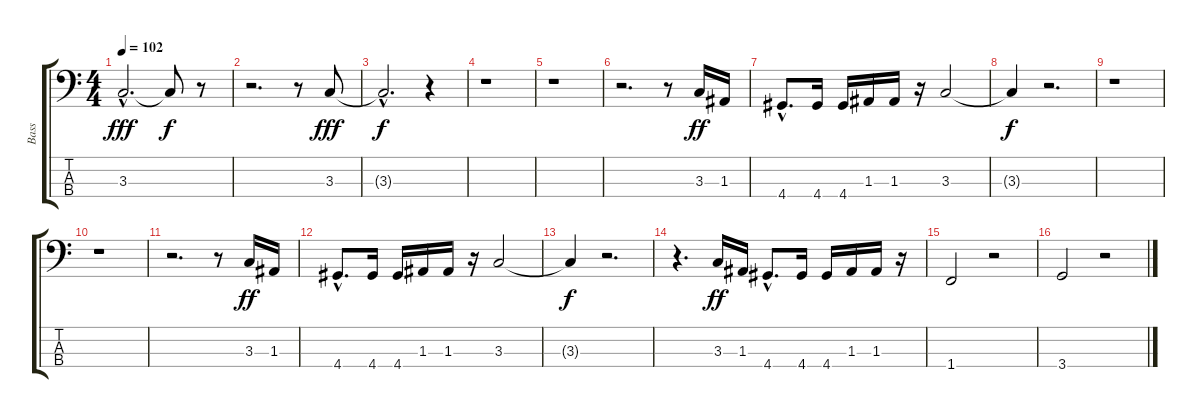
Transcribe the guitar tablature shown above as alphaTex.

\track ("Bass                " "Bass      ") {instrument electricbasspick}
\staff {score tabs}
\tuning (G2 D2 A1 E1) {hide}
\ts (4 4)
\tempo 102
\clef f4
\ks c
3.3{hac}.2{d dy fff instrument electricbasspick} 3.3{t}.8{dy f} r.8 |
r.2{d} r.8 3.3.8{dy fff} |
3.3{hac t}.2{d dy f} r.4 |
r.1 |
r.1 |
r.2{d} r.8 3.3.16{dy ff} 1.3.16 |
4.4{hac}.8{d} 4.4.16 4.4.16 1.3.16 1.3.16 r.16 3.3.2 |
3.3{t}.4{dy f} r.2{d} |
r.1 |
r.1 |
r.2{d} r.8 3.3.16{dy ff} 1.3.16 |
4.4{hac}.8{d} 4.4.16 4.4.16 1.3.16 1.3.16 r.16 3.3.2 |
3.3{t}.4{dy f} r.2{d} |
r.4{d} 3.3.16{dy ff} 1.3.16 4.4{hac}.8{d} 4.4.16 4.4.16 1.3.16 1.3.16 r.16 |
1.4.2 r.2 |
3.4.2 r.2
